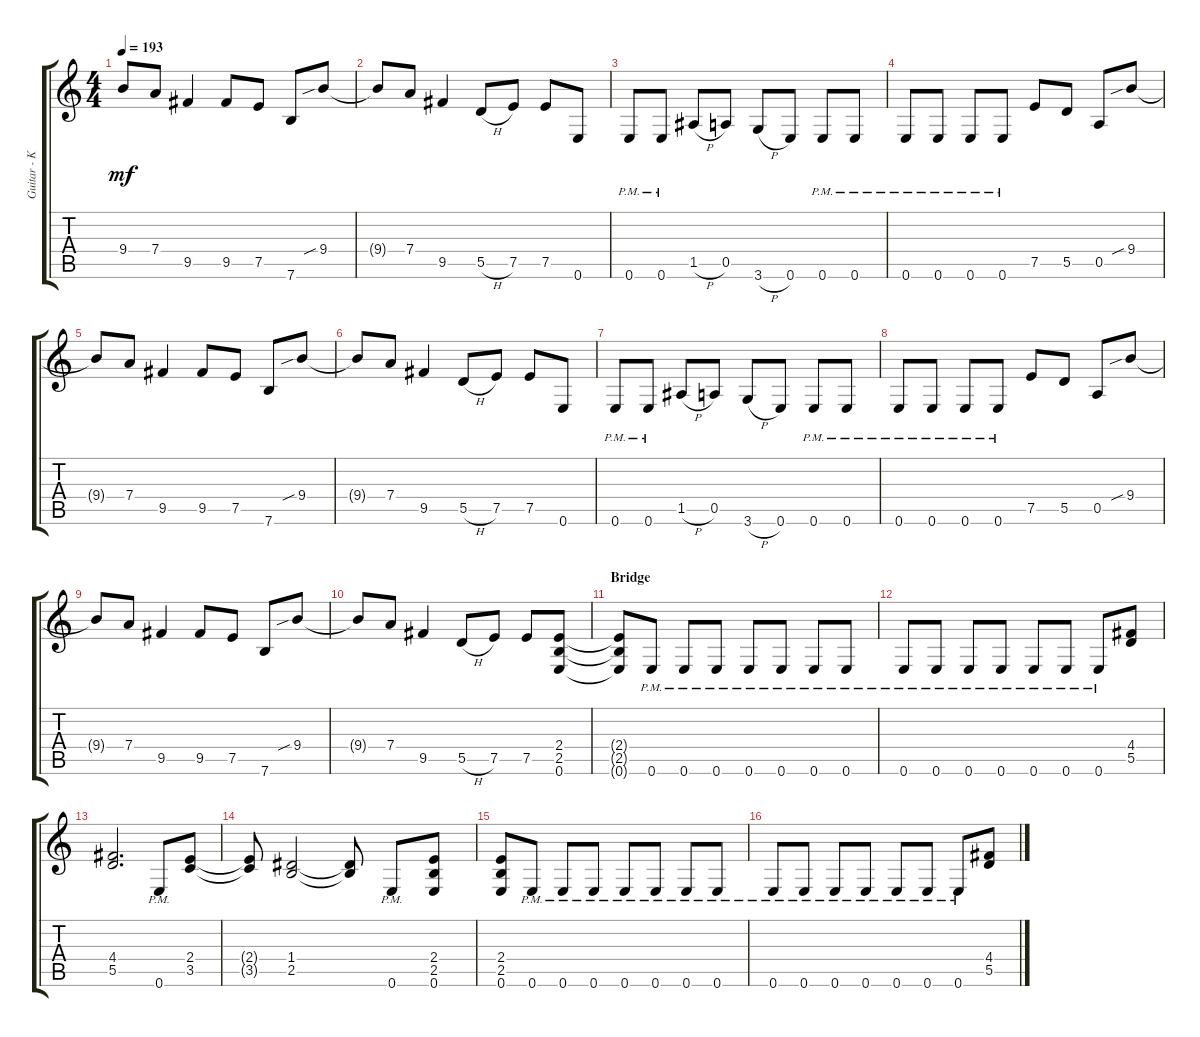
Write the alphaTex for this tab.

\track ("Guitar - Kirk" "Guitar - K") {instrument distortionguitar}
\staff {score tabs}
\tuning (E4 B3 G3 D3 A2 E2) {hide}
\ts (4 4)
\tempo 193
\clef g2
\ks c
9.4{t}.8{dy mf} 7.4.8 9.5.4 9.5.8 7.5.8 7.6.8 9.4{sib}.8 |
9.4{t}.8 7.4.8 9.5.4 5.5{h}.8 7.5.8 7.5.8 0.6.8 |
0.6{pm}.8 0.6{pm}.8 1.5{h}.8 0.5.8 3.6{h}.8 0.6.8 0.6{pm}.8 0.6{pm}.8 |
0.6{pm}.8 0.6{pm}.8 0.6{pm}.8 0.6{pm}.8 7.5.8 5.5.8 0.5.8 9.4{sib}.8 |
9.4{t}.8 7.4.8 9.5.4 9.5.8 7.5.8 7.6.8 9.4{sib}.8 |
9.4{t}.8 7.4.8 9.5.4 5.5{h}.8 7.5.8 7.5.8 0.6.8 |
0.6{pm}.8 0.6{pm}.8 1.5{h}.8 0.5.8 3.6{h}.8 0.6.8 0.6{pm}.8 0.6{pm}.8 |
0.6{pm}.8 0.6{pm}.8 0.6{pm}.8 0.6{pm}.8 7.5.8 5.5.8 0.5.8 9.4{sib}.8 |
9.4{t}.8 7.4.8 9.5.4 9.5.8 7.5.8 7.6.8 9.4{sib}.8 |
9.4{t}.8 7.4.8 9.5.4 5.5{h}.8 7.5.8 7.5.8 (2.4 2.5 0.6).8 |
\section ("" "Bridge")
(2.4{t} 2.5{t} 0.6{t}).8 0.6{pm}.8 0.6{pm}.8 0.6{pm}.8 0.6{pm}.8 0.6{pm}.8 0.6{pm}.8 0.6{pm}.8 |
0.6{pm}.8 0.6{pm}.8 0.6{pm}.8 0.6{pm}.8 0.6{pm}.8 0.6{pm}.8 0.6{pm}.8 (4.4 5.5).8 |
(4.4 5.5).2{d} 0.6{pm}.8 (2.4 3.5).8 |
(2.4{t} 3.5{t}).8 (1.4 2.5).2 (1.4{t} 2.5{t}).8 0.6{pm}.8 (2.4 2.5 0.6).8 |
(2.4 2.5 0.6).8 0.6{pm}.8 0.6{pm}.8 0.6{pm}.8 0.6{pm}.8 0.6{pm}.8 0.6{pm}.8 0.6{pm}.8 |
0.6{pm}.8 0.6{pm}.8 0.6{pm}.8 0.6{pm}.8 0.6{pm}.8 0.6{pm}.8 0.6{pm}.8 (4.4 5.5).8
